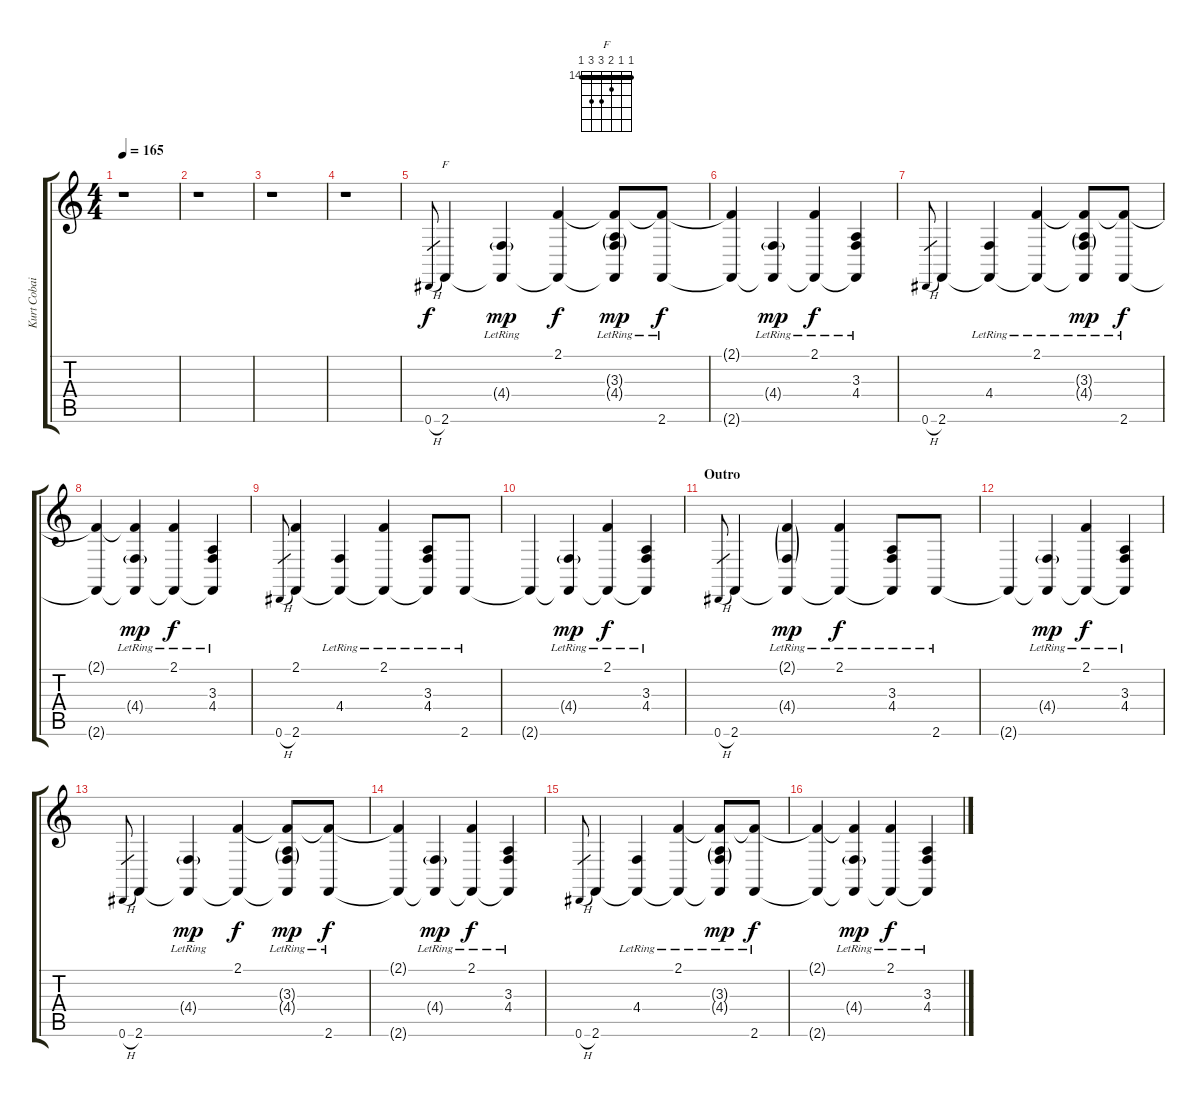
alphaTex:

\track ("Kurt Cobain Effect" "Kurt Cobai") {instrument fx5brightness}
\staff {score tabs}
\tuning (Eb4 Bb3 Gb3 Db3 Ab2 Eb2) {hide}
\chord ("F" 14 14 15 16 16 14) {firstfret 14 barre 14}
\ts (4 4)
\tempo 165
\clef g2
\ks c
r.1{dy f} |
r.1 |
r.1 |
r.1 |
0.6{h}.8{gr} 2.6.4{ch "F"} (4.4{g lr} 2.6{t}).4{dy mp} (2.1 2.6{t}).4{dy f} (2.1{t} 3.3{g} 4.4{g lr} 2.6{t}).8{dy mp} (2.1{t} 2.6{lr}).8{dy f} |
(2.1{t} 2.6{t}).4 (4.4{g lr} 2.6{t}).4{dy mp} (2.1{lr} 2.6{t}).4{dy f} (3.3 4.4{lr} 2.6{t}).4 |
0.6{h}.8{gr} 2.6.4 (4.4{lr} 2.6{t}).4 (2.1{lr} 2.6{t}).4 (2.1{t} 3.3{g} 4.4{g lr} 2.6{t}).8{dy mp} (2.1{t} 2.6{lr}).8{dy f} |
(2.1{t} 2.6{t}).4 (2.1{t} 4.4{g lr} 2.6{t}).4{dy mp} (2.1{lr} 2.6{t}).4{dy f} (3.3 4.4{lr} 2.6{t}).4 |
0.6{h}.8{gr} (2.1 2.6).4 (4.4{lr} 2.6{t}).4 (2.1{lr} 2.6{t}).4 (3.3{lr} 4.4{lr} 2.6{t}).8 2.6{lr}.8 |
2.6{t}.4 (4.4{g lr} 2.6{t}).4{dy mp} (2.1{lr} 2.6{t}).4{dy f} (3.3{lr} 4.4{lr} 2.6{t}).4 |
\section ("" "Outro")
0.6{h}.8{gr} 2.6.4 (2.1{g} 4.4{g lr} 2.6{t}).4{dy mp} (2.1{lr} 2.6{t}).4{dy f} (3.3{lr} 4.4{lr} 2.6{t}).8 2.6{lr}.8 |
2.6{t}.4 (4.4{g lr} 2.6{t}).4{dy mp} (2.1{lr} 2.6{t}).4{dy f} (3.3{lr} 4.4{lr} 2.6{t}).4 |
0.6{h}.8{gr} 2.6.4 (4.4{g lr} 2.6{t}).4{dy mp} (2.1 2.6{t}).4{dy f} (2.1{t} 3.3{g} 4.4{g lr} 2.6{t}).8{dy mp} (2.1{t} 2.6{lr}).8{dy f} |
(2.1{t} 2.6{t}).4 (4.4{g lr} 2.6{t}).4{dy mp} (2.1{lr} 2.6{t}).4{dy f} (3.3 4.4{lr} 2.6{t}).4 |
0.6{h}.8{gr} 2.6.4 (4.4{lr} 2.6{t}).4 (2.1{lr} 2.6{t}).4 (2.1{t} 3.3{g} 4.4{g lr} 2.6{t}).8{dy mp} (2.1{t} 2.6{lr}).8{dy f} |
(2.1{t} 2.6{t}).4 (2.1{t} 4.4{g lr} 2.6{t}).4{dy mp} (2.1{lr} 2.6{t}).4{dy f} (3.3 4.4{lr} 2.6{t}).4
